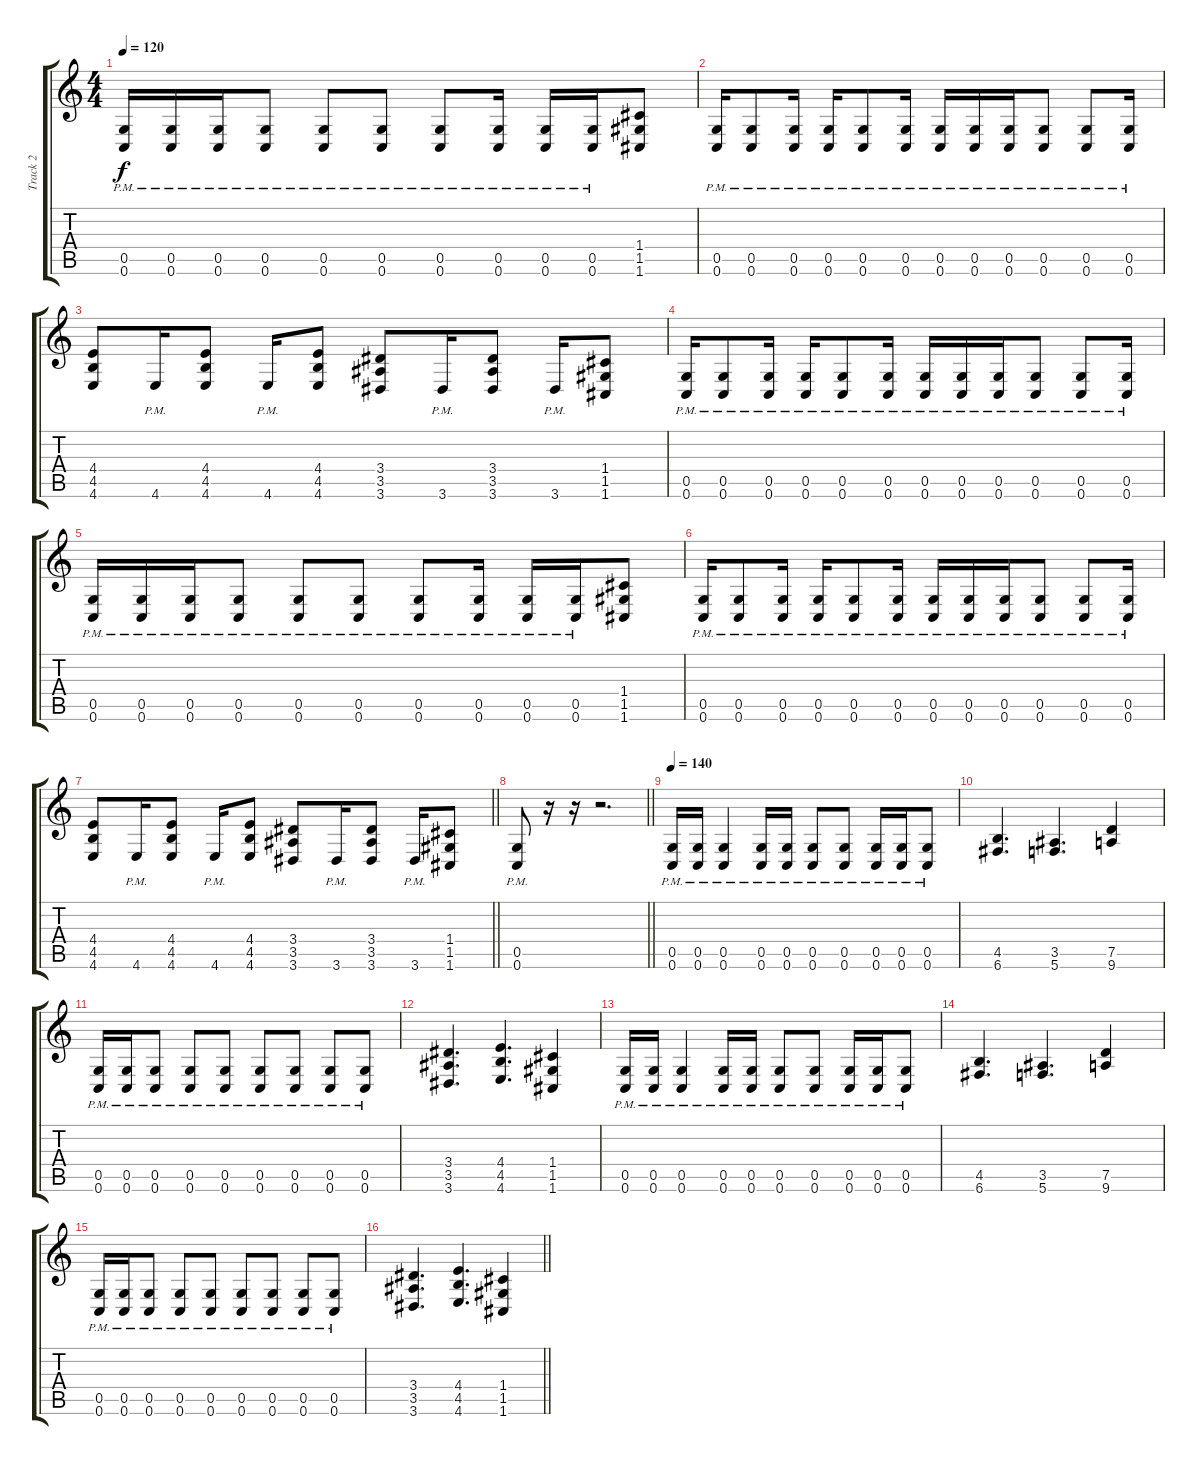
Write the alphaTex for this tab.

\track ("Track 2" "Track 2") {instrument distortionguitar}
\staff {score tabs}
\tuning (D4 A3 F3 C3 G2 C2) {hide}
\ts (4 4)
\tempo 120
\clef g2
\ks c
(0.5{pm} 0.6{pm}).16{dy f} (0.5{pm} 0.6{pm}).16 (0.5{pm} 0.6{pm}).16 (0.5{pm} 0.6{pm}).8 (0.5{pm} 0.6{pm}).8 (0.5{pm} 0.6{pm}).8 (0.5{pm} 0.6{pm}).8 (0.5{pm} 0.6{pm}).16 (0.5{pm} 0.6{pm}).16 (0.5{pm} 0.6{pm}).16 (1.4 1.5 1.6).8 |
(0.5{pm} 0.6{pm}).16 (0.5{pm} 0.6{pm}).8 (0.5{pm} 0.6{pm}).16 (0.5{pm} 0.6{pm}).16 (0.5{pm} 0.6{pm}).8 (0.5{pm} 0.6{pm}).16 (0.5{pm} 0.6{pm}).16 (0.5{pm} 0.6{pm}).16 (0.5{pm} 0.6{pm}).16 (0.5{pm} 0.6{pm}).8 (0.5{pm} 0.6{pm}).8 (0.5{pm} 0.6{pm}).16 |
(4.4 4.5 4.6).8 4.6{pm}.16 (4.4 4.5 4.6).8 4.6{pm}.16 (4.4 4.5 4.6).8 (3.4 3.5 3.6).8 3.6{pm}.16 (3.4 3.5 3.6).8 3.6{pm}.16 (1.4 1.5 1.6).8 |
(0.5{pm} 0.6{pm}).16 (0.5{pm} 0.6{pm}).8 (0.5{pm} 0.6{pm}).16 (0.5{pm} 0.6{pm}).16 (0.5{pm} 0.6{pm}).8 (0.5{pm} 0.6{pm}).16 (0.5{pm} 0.6{pm}).16 (0.5{pm} 0.6{pm}).16 (0.5{pm} 0.6{pm}).16 (0.5{pm} 0.6{pm}).8 (0.5{pm} 0.6{pm}).8 (0.5{pm} 0.6{pm}).16 |
(0.5{pm} 0.6{pm}).16 (0.5{pm} 0.6{pm}).16 (0.5{pm} 0.6{pm}).16 (0.5{pm} 0.6{pm}).8 (0.5{pm} 0.6{pm}).8 (0.5{pm} 0.6{pm}).8 (0.5{pm} 0.6{pm}).8 (0.5{pm} 0.6{pm}).16 (0.5{pm} 0.6{pm}).16 (0.5{pm} 0.6{pm}).16 (1.4 1.5 1.6).8 |
(0.5{pm} 0.6{pm}).16 (0.5{pm} 0.6{pm}).8 (0.5{pm} 0.6{pm}).16 (0.5{pm} 0.6{pm}).16 (0.5{pm} 0.6{pm}).8 (0.5{pm} 0.6{pm}).16 (0.5{pm} 0.6{pm}).16 (0.5{pm} 0.6{pm}).16 (0.5{pm} 0.6{pm}).16 (0.5{pm} 0.6{pm}).8 (0.5{pm} 0.6{pm}).8 (0.5{pm} 0.6{pm}).16 |
\barLineRight lightlight
(4.4 4.5 4.6).8 4.6{pm}.16 (4.4 4.5 4.6).8 4.6{pm}.16 (4.4 4.5 4.6).8 (3.4 3.5 3.6).8 3.6{pm}.16 (3.4 3.5 3.6).8 3.6{pm}.16 (1.4 1.5 1.6).8 |
\section ("" "")
\barLineRight lightlight
(0.5{pm} 0.6{pm}).8 r.16 r.16 r.2{d} |
\section ("" "")
\tempo 140
(0.5{pm} 0.6{pm}).16 (0.5{pm} 0.6{pm}).16 (0.5{pm} 0.6{pm}).4 (0.5{pm} 0.6{pm}).16 (0.5{pm} 0.6{pm}).16 (0.5{pm} 0.6{pm}).8 (0.5{pm} 0.6{pm}).8 (0.5{pm} 0.6{pm}).16 (0.5{pm} 0.6{pm}).16 (0.5{pm} 0.6{pm}).8 |
(4.5 6.6).4{d} (3.5 5.6).4{d} (7.5 9.6).4 |
(0.5{pm} 0.6{pm}).16 (0.5{pm} 0.6{pm}).16 (0.5{pm} 0.6{pm}).8 (0.5{pm} 0.6{pm}).8 (0.5{pm} 0.6{pm}).8 (0.5{pm} 0.6{pm}).8 (0.5{pm} 0.6{pm}).8 (0.5{pm} 0.6{pm}).8 (0.5{pm} 0.6{pm}).8 |
(3.4 3.5 3.6).4{d} (4.4 4.5 4.6).4{d} (1.4 1.5 1.6).4 |
(0.5{pm} 0.6{pm}).16 (0.5{pm} 0.6{pm}).16 (0.5{pm} 0.6{pm}).4 (0.5{pm} 0.6{pm}).16 (0.5{pm} 0.6{pm}).16 (0.5{pm} 0.6{pm}).8 (0.5{pm} 0.6{pm}).8 (0.5{pm} 0.6{pm}).16 (0.5{pm} 0.6{pm}).16 (0.5{pm} 0.6{pm}).8 |
(4.5 6.6).4{d} (3.5 5.6).4{d} (7.5 9.6).4 |
(0.5{pm} 0.6{pm}).16 (0.5{pm} 0.6{pm}).16 (0.5{pm} 0.6{pm}).8 (0.5{pm} 0.6{pm}).8 (0.5{pm} 0.6{pm}).8 (0.5{pm} 0.6{pm}).8 (0.5{pm} 0.6{pm}).8 (0.5{pm} 0.6{pm}).8 (0.5{pm} 0.6{pm}).8 |
\barLineRight lightlight
(3.4 3.5 3.6).4{d} (4.4 4.5 4.6).4{d} (1.4 1.5 1.6).4
